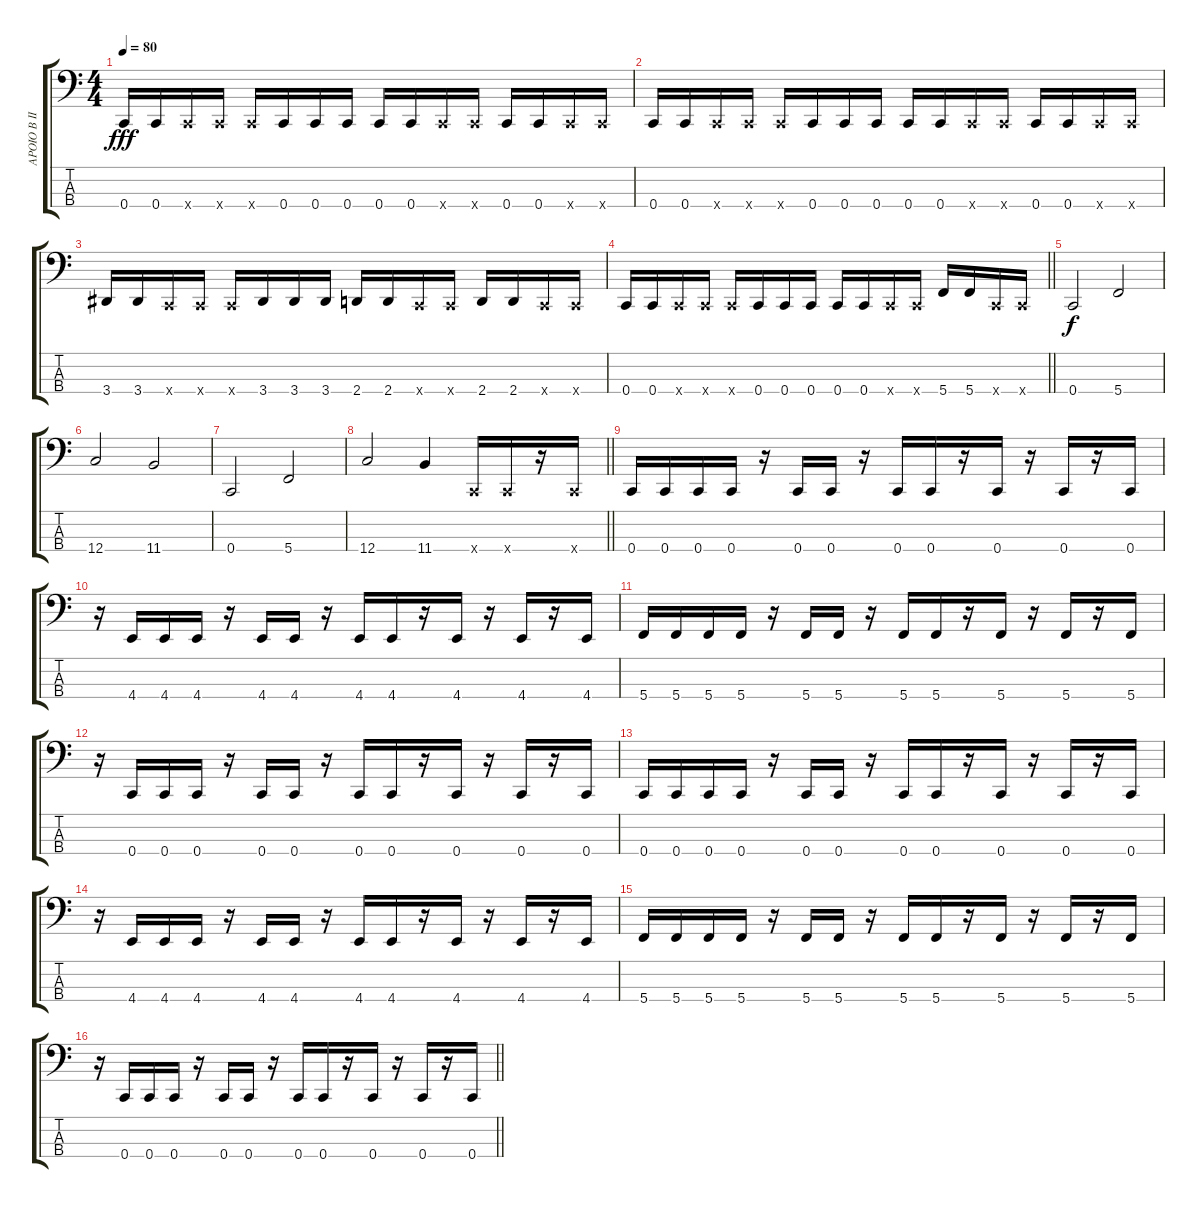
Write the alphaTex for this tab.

\track ("APOIO B III " "APOIO B II") {instrument electricbassfinger}
\staff {score tabs}
\tuning (F2 C2 G1 C1) {hide}
\ts (4 4)
\tempo 80
\clef f4
\ks c
0.4.16{dy fff} 0.4.16 0.4{x}.16 0.4{x}.16 0.4{x}.16 0.4.16 0.4.16 0.4.16 0.4.16 0.4.16 0.4{x}.16 0.4{x}.16 0.4.16 0.4.16 0.4{x}.16 0.4{x}.16 |
0.4.16 0.4.16 0.4{x}.16 0.4{x}.16 0.4{x}.16 0.4.16 0.4.16 0.4.16 0.4.16 0.4.16 0.4{x}.16 0.4{x}.16 0.4.16 0.4.16 0.4{x}.16 0.4{x}.16 |
3.4.16 3.4.16 0.4{x}.16 0.4{x}.16 0.4{x}.16 3.4.16 3.4.16 3.4.16 2.4.16 2.4.16 0.4{x}.16 0.4{x}.16 2.4.16 2.4.16 0.4{x}.16 0.4{x}.16 |
\barLineRight lightlight
0.4.16 0.4.16 0.4{x}.16 0.4{x}.16 0.4{x}.16 0.4.16 0.4.16 0.4.16 0.4.16 0.4.16 0.4{x}.16 0.4{x}.16 5.4.16 5.4.16 0.4{x}.16 0.4{x}.16 |
\section ("" "")
0.4.2{dy f} 5.4.2 |
12.4.2 11.4.2 |
0.4.2 5.4.2 |
\barLineRight lightlight
12.4.2 11.4.4 0.4{x}.16 0.4{x}.16 r.16 0.4{x}.16 |
\section ("" "")
0.4.16 0.4.16 0.4.16 0.4.16 r.16 0.4.16 0.4.16 r.16 0.4.16 0.4.16 r.16 0.4.16 r.16 0.4.16 r.16 0.4.16 |
r.16 4.4.16 4.4.16 4.4.16 r.16 4.4.16 4.4.16 r.16 4.4.16 4.4.16 r.16 4.4.16 r.16 4.4.16 r.16 4.4.16 |
5.4.16 5.4.16 5.4.16 5.4.16 r.16 5.4.16 5.4.16 r.16 5.4.16 5.4.16 r.16 5.4.16 r.16 5.4.16 r.16 5.4.16 |
r.16 0.4.16 0.4.16 0.4.16 r.16 0.4.16 0.4.16 r.16 0.4.16 0.4.16 r.16 0.4.16 r.16 0.4.16 r.16 0.4.16 |
0.4.16 0.4.16 0.4.16 0.4.16 r.16 0.4.16 0.4.16 r.16 0.4.16 0.4.16 r.16 0.4.16 r.16 0.4.16 r.16 0.4.16 |
r.16 4.4.16 4.4.16 4.4.16 r.16 4.4.16 4.4.16 r.16 4.4.16 4.4.16 r.16 4.4.16 r.16 4.4.16 r.16 4.4.16 |
5.4.16 5.4.16 5.4.16 5.4.16 r.16 5.4.16 5.4.16 r.16 5.4.16 5.4.16 r.16 5.4.16 r.16 5.4.16 r.16 5.4.16 |
\barLineRight lightlight
r.16 0.4.16 0.4.16 0.4.16 r.16 0.4.16 0.4.16 r.16 0.4.16 0.4.16 r.16 0.4.16 r.16 0.4.16 r.16 0.4.16
